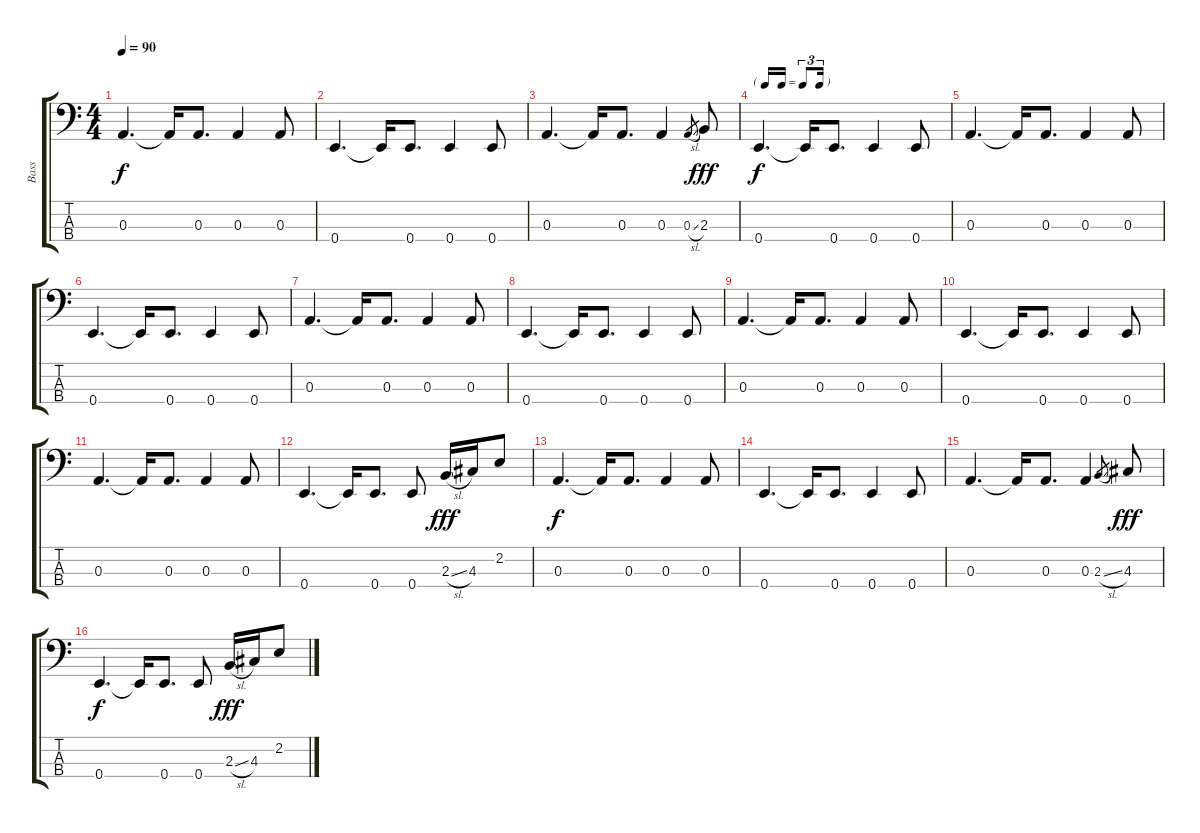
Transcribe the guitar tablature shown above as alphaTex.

\track ("Bass" "Bass") {instrument electricbassfinger}
\staff {score tabs}
\tuning (G2 D2 A1 E1) {hide}
\ts (4 4)
\tempo 90
\clef f4
\ks c
0.3.4{d dy f} 0.3{t}.16 0.3.8{d} 0.3.4 0.3.8 |
0.4.4{d} 0.4{t}.16 0.4.8{d} 0.4.4 0.4.8 |
0.3.4{d} 0.3{t}.16 0.3.8{d} 0.3.4 0.3{sl}.8{gr} 2.3.8{dy fff} |
\tf triplet16th
0.4.4{d dy f} 0.4{t}.16 0.4.8{d} 0.4.4 0.4.8 |
0.3.4{d} 0.3{t}.16 0.3.8{d} 0.3.4 0.3.8 |
0.4.4{d} 0.4{t}.16 0.4.8{d} 0.4.4 0.4.8 |
0.3.4{d} 0.3{t}.16 0.3.8{d} 0.3.4 0.3.8 |
0.4.4{d} 0.4{t}.16 0.4.8{d} 0.4.4 0.4.8 |
0.3.4{d} 0.3{t}.16 0.3.8{d} 0.3.4 0.3.8 |
0.4.4{d} 0.4{t}.16 0.4.8{d} 0.4.4 0.4.8 |
0.3.4{d} 0.3{t}.16{txt ""} 0.3.8{d} 0.3.4 0.3.8 |
0.4.4{d} 0.4{t}.16 0.4.8{d} 0.4.8 2.3{sl}.16{dy fff} 4.3.16 2.2.8 |
0.3.4{d dy f} 0.3{t}.16 0.3.8{d} 0.3.4 0.3.8 |
0.4.4{d} 0.4{t}.16 0.4.8{d} 0.4.4 0.4.8 |
0.3.4{d} 0.3{t}.16 0.3.8{d} 0.3.4 2.3{sl}.8{gr} 4.3.8{dy fff} |
0.4.4{d dy f} 0.4{t}.16 0.4.8{d} 0.4.8 2.3{sl}.16{dy fff} 4.3.16 2.2.8
